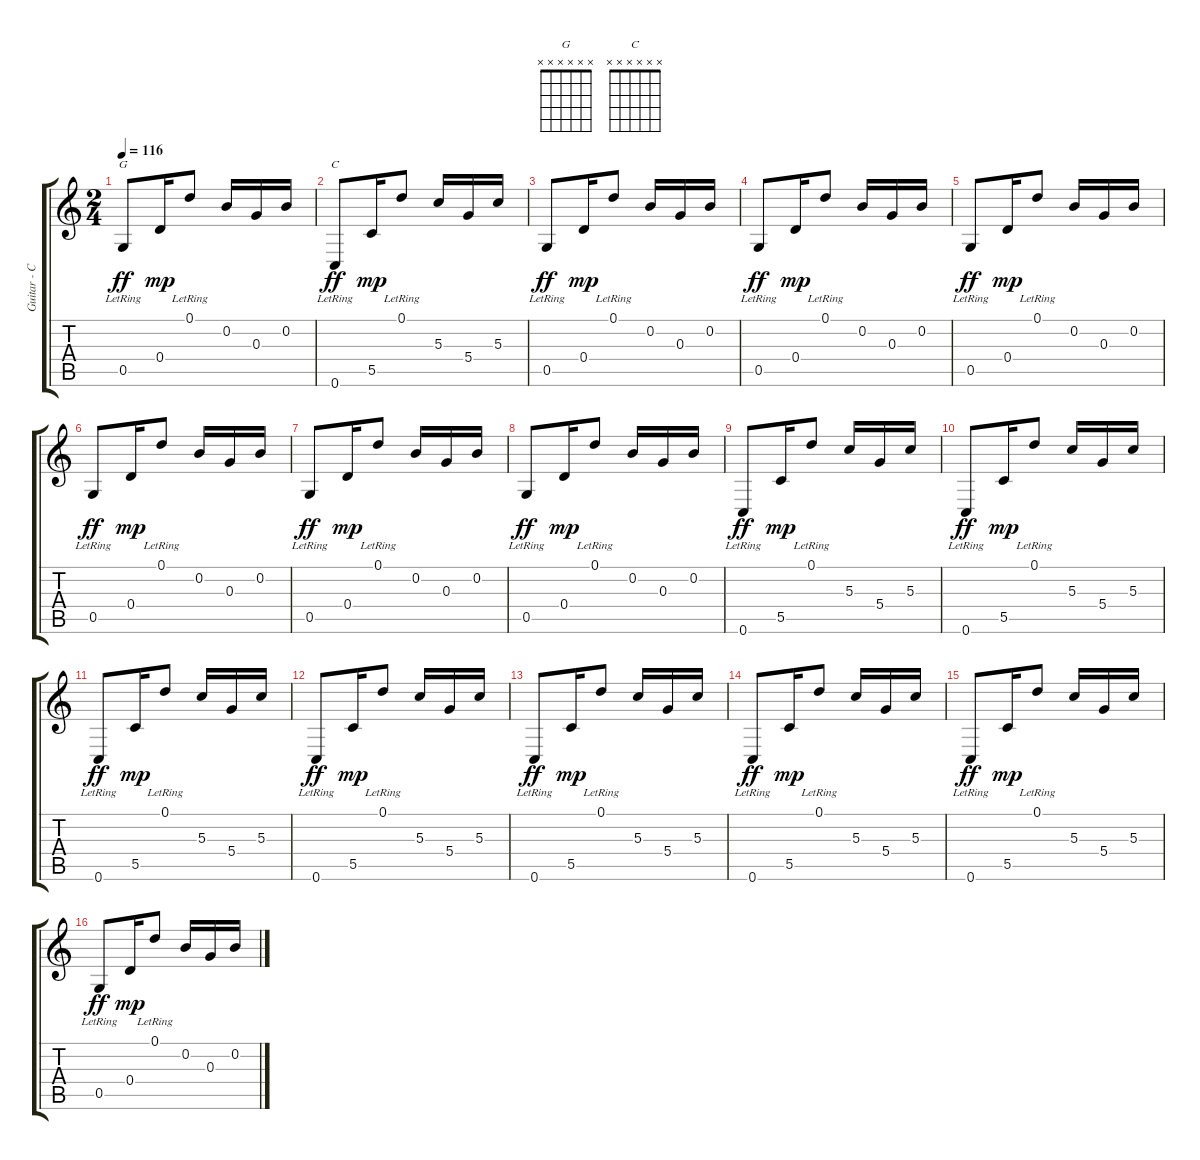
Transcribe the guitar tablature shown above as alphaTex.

\track ("Guitar - CGDGBD" "Guitar - C") {instrument acousticguitarnylon}
\staff {score tabs}
\tuning (D4 B3 G3 D3 G2 C2) {hide}
\chord ("G" x x x x x x) {firstfret 0}
\chord ("C" x x x x x x) {firstfret 0}
\ts (2 4)
\tempo 116
\clef g2
\ks c
0.5{lr}.8{ch "G" dy ff} 0.4.16{dy mp} 0.1{lr}.8 0.2.16 0.3.16 0.2.16 |
0.6{lr}.8{ch "C" dy ff} 5.5.16{dy mp} 0.1{lr}.8 5.3.16 5.4.16 5.3.16 |
0.5{lr}.8{dy ff} 0.4.16{dy mp} 0.1{lr}.8 0.2.16 0.3.16 0.2.16 |
0.5{lr}.8{dy ff} 0.4.16{dy mp} 0.1{lr}.8 0.2.16 0.3.16 0.2.16 |
0.5{lr}.8{dy ff} 0.4.16{dy mp} 0.1{lr}.8 0.2.16 0.3.16 0.2.16 |
0.5{lr}.8{dy ff} 0.4.16{dy mp} 0.1{lr}.8 0.2.16 0.3.16 0.2.16 |
0.5{lr}.8{dy ff} 0.4.16{dy mp} 0.1{lr}.8 0.2.16 0.3.16 0.2.16 |
0.5{lr}.8{dy ff} 0.4.16{dy mp} 0.1{lr}.8 0.2.16 0.3.16 0.2.16 |
0.6{lr}.8{dy ff} 5.5.16{dy mp} 0.1{lr}.8 5.3.16 5.4.16 5.3.16 |
0.6{lr}.8{dy ff} 5.5.16{dy mp} 0.1{lr}.8 5.3.16 5.4.16 5.3.16 |
0.6{lr}.8{dy ff} 5.5.16{dy mp} 0.1{lr}.8 5.3.16 5.4.16 5.3.16 |
0.6{lr}.8{dy ff} 5.5.16{dy mp} 0.1{lr}.8 5.3.16 5.4.16 5.3.16 |
0.6{lr}.8{dy ff} 5.5.16{dy mp} 0.1{lr}.8 5.3.16 5.4.16 5.3.16 |
0.6{lr}.8{dy ff} 5.5.16{dy mp} 0.1{lr}.8 5.3.16 5.4.16 5.3.16 |
0.6{lr}.8{dy ff} 5.5.16{dy mp} 0.1{lr}.8 5.3.16 5.4.16 5.3.16 |
0.5{lr}.8{dy ff} 0.4.16{dy mp} 0.1{lr}.8 0.2.16 0.3.16 0.2.16
